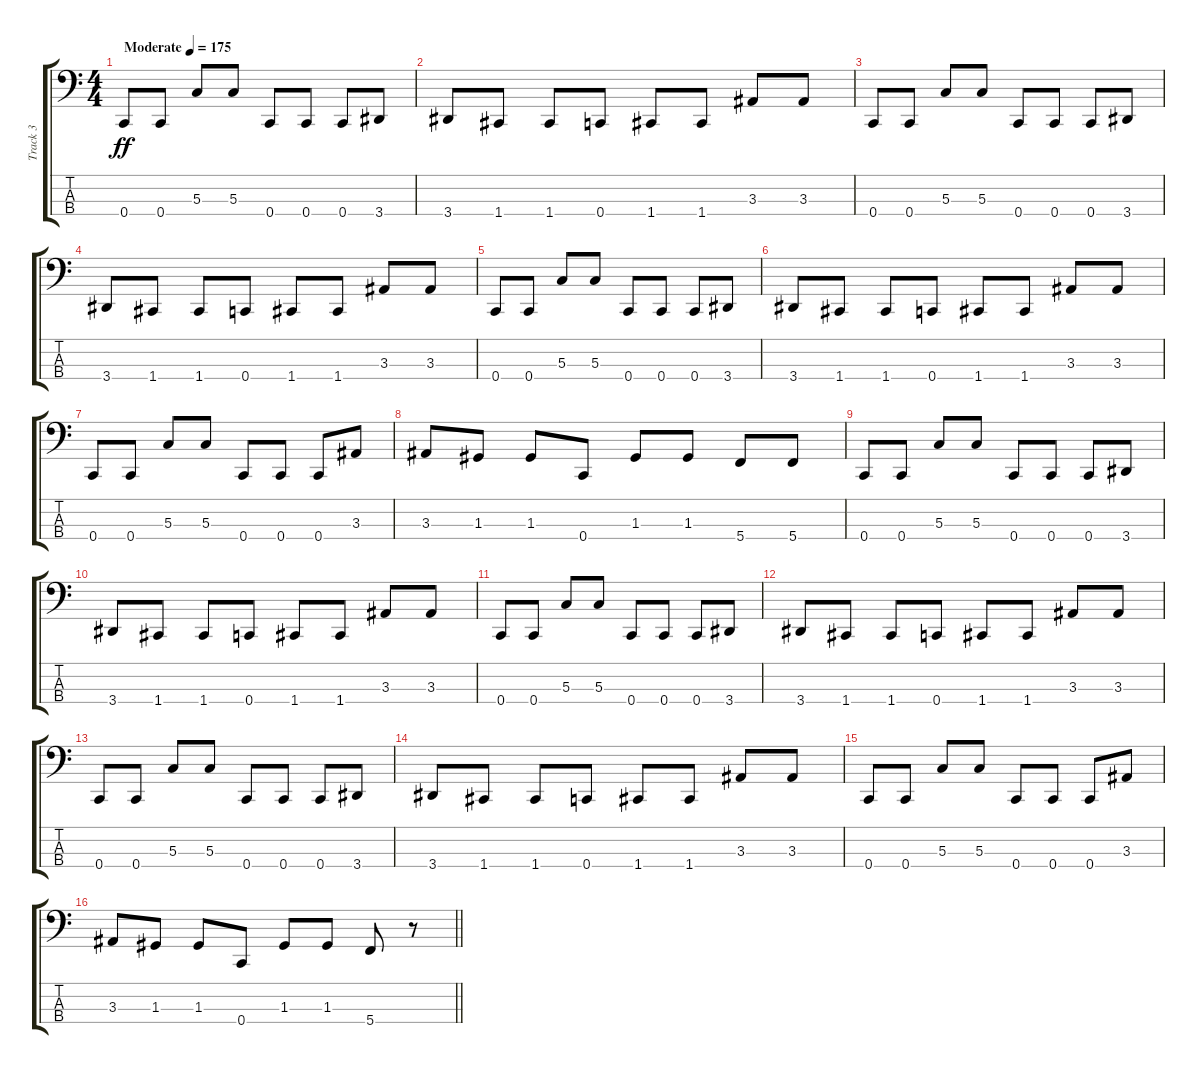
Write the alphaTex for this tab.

\track ("Track 3" "Track 3") {instrument electricbasspick}
\staff {score tabs}
\tuning (F2 C2 G1 C1) {hide}
\ts (4 4)
\tempo (175 "Moderate")
\clef f4
\ks c
0.4.8{dy ff instrument electricbasspick} 0.4.8 5.3.8 5.3.8 0.4.8 0.4.8 0.4.8 3.4.8 |
3.4.8 1.4.8 1.4.8 0.4.8 1.4.8 1.4.8 3.3.8 3.3.8 |
0.4.8 0.4.8 5.3.8 5.3.8 0.4.8 0.4.8 0.4.8 3.4.8 |
3.4.8 1.4.8 1.4.8 0.4.8 1.4.8 1.4.8 3.3.8 3.3.8 |
0.4.8 0.4.8 5.3.8 5.3.8 0.4.8 0.4.8 0.4.8 3.4.8 |
3.4.8 1.4.8 1.4.8 0.4.8 1.4.8 1.4.8 3.3.8 3.3.8 |
0.4.8 0.4.8 5.3.8 5.3.8 0.4.8 0.4.8 0.4.8 3.3.8 |
3.3.8 1.3.8 1.3.8 0.4.8 1.3.8 1.3.8 5.4.8 5.4.8 |
0.4.8 0.4.8 5.3.8 5.3.8 0.4.8 0.4.8 0.4.8 3.4.8 |
3.4.8 1.4.8 1.4.8 0.4.8 1.4.8 1.4.8 3.3.8 3.3.8 |
0.4.8 0.4.8 5.3.8 5.3.8 0.4.8 0.4.8 0.4.8 3.4.8 |
3.4.8 1.4.8 1.4.8 0.4.8 1.4.8 1.4.8 3.3.8 3.3.8 |
0.4.8 0.4.8 5.3.8 5.3.8 0.4.8 0.4.8 0.4.8 3.4.8 |
3.4.8 1.4.8 1.4.8 0.4.8 1.4.8 1.4.8 3.3.8 3.3.8 |
0.4.8 0.4.8 5.3.8 5.3.8 0.4.8 0.4.8 0.4.8 3.3.8 |
\barLineRight lightlight
3.3.8 1.3.8 1.3.8 0.4.8 1.3.8 1.3.8 5.4.8 r.8
